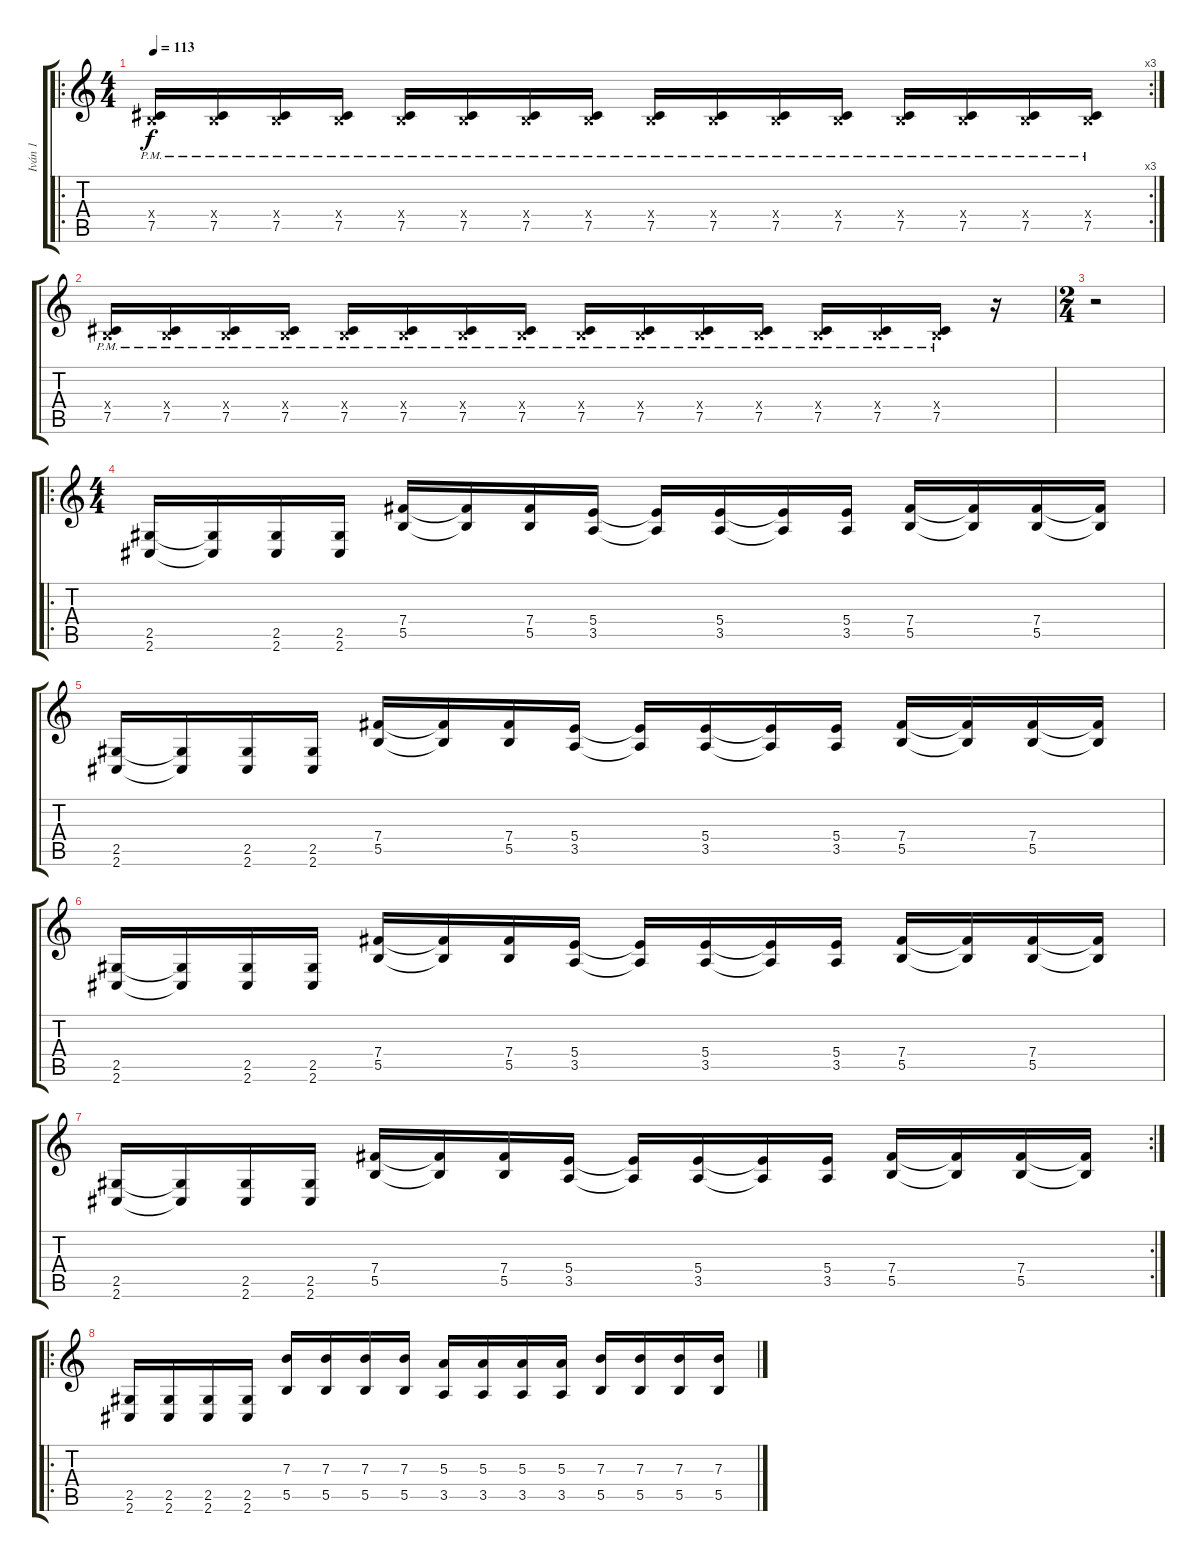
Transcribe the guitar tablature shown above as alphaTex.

\track ("Iván 1" "Iván 1") {instrument distortionguitar}
\staff {score tabs}
\tuning (Db4 Ab3 E3 B2 Gb2 B1) {hide}
\ro
\rc 3
\ts (4 4)
\tempo 113
\clef g2
\ks c
(0.4{x} 7.5{pm}).16{dy f volume 8} (0.4{x} 7.5{pm}).16 (0.4{x} 7.5{pm}).16 (0.4{x} 7.5{pm}).16 (0.4{x} 7.5{pm}).16 (0.4{x} 7.5{pm}).16 (0.4{x} 7.5{pm}).16 (0.4{x} 7.5{pm}).16 (0.4{x} 7.5{pm}).16 (0.4{x} 7.5{pm}).16 (0.4{x} 7.5{pm}).16 (0.4{x} 7.5{pm}).16 (0.4{x} 7.5{pm}).16 (0.4{x} 7.5{pm}).16 (0.4{x} 7.5{pm}).16 (0.4{x} 7.5{pm}).16 |
(0.4{x} 7.5{pm}).16{volume 8} (0.4{x} 7.5{pm}).16 (0.4{x} 7.5{pm}).16 (0.4{x} 7.5{pm}).16 (0.4{x} 7.5{pm}).16 (0.4{x} 7.5{pm}).16 (0.4{x} 7.5{pm}).16 (0.4{x} 7.5{pm}).16 (0.4{x} 7.5{pm}).16 (0.4{x} 7.5{pm}).16 (0.4{x} 7.5{pm}).16 (0.4{x} 7.5{pm}).16 (0.4{x} 7.5{pm}).16 (0.4{x} 7.5{pm}).16 (0.4{x} 7.5{pm}).16 r.16 |
\ts (2 4)
r.2{volume 16} |
\ro
\ts (4 4)
(2.5 2.6).16 (2.5{t} 2.6{t}).16 (2.5 2.6).16 (2.5 2.6).16 (7.4 5.5).16 (7.4{t} 5.5{t}).16 (7.4 5.5).16 (5.4 3.5).16 (5.4{t} 3.5{t}).16 (5.4 3.5).16 (5.4{t} 3.5{t}).16 (5.4 3.5).16 (7.4 5.5).16 (7.4{t} 5.5{t}).16 (7.4 5.5).16 (7.4{t} 5.5{t}).16 |
(2.5 2.6).16 (2.5{t} 2.6{t}).16 (2.5 2.6).16 (2.5 2.6).16 (7.4 5.5).16 (7.4{t} 5.5{t}).16 (7.4 5.5).16 (5.4 3.5).16 (5.4{t} 3.5{t}).16 (5.4 3.5).16 (5.4{t} 3.5{t}).16 (5.4 3.5).16 (7.4 5.5).16 (7.4{t} 5.5{t}).16 (7.4 5.5).16 (7.4{t} 5.5{t}).16 |
(2.5 2.6).16 (2.5{t} 2.6{t}).16 (2.5 2.6).16 (2.5 2.6).16 (7.4 5.5).16 (7.4{t} 5.5{t}).16 (7.4 5.5).16 (5.4 3.5).16 (5.4{t} 3.5{t}).16 (5.4 3.5).16 (5.4{t} 3.5{t}).16 (5.4 3.5).16 (7.4 5.5).16 (7.4{t} 5.5{t}).16 (7.4 5.5).16 (7.4{t} 5.5{t}).16 |
\rc 2
(2.5 2.6).16 (2.5{t} 2.6{t}).16 (2.5 2.6).16 (2.5 2.6).16 (7.4 5.5).16 (7.4{t} 5.5{t}).16 (7.4 5.5).16 (5.4 3.5).16 (5.4{t} 3.5{t}).16 (5.4 3.5).16 (5.4{t} 3.5{t}).16 (5.4 3.5).16 (7.4 5.5).16 (7.4{t} 5.5{t}).16 (7.4 5.5).16 (7.4{t} 5.5{t}).16 |
\ro
(2.5 2.6).16 (2.5 2.6).16 (2.5 2.6).16 (2.5 2.6).16 (7.3 5.5).16 (7.3 5.5).16 (7.3 5.5).16 (7.3 5.5).16 (5.3 3.5).16 (5.3 3.5).16 (5.3 3.5).16 (5.3 3.5).16 (7.3 5.5).16 (7.3 5.5).16 (7.3 5.5).16 (7.3 5.5).16
